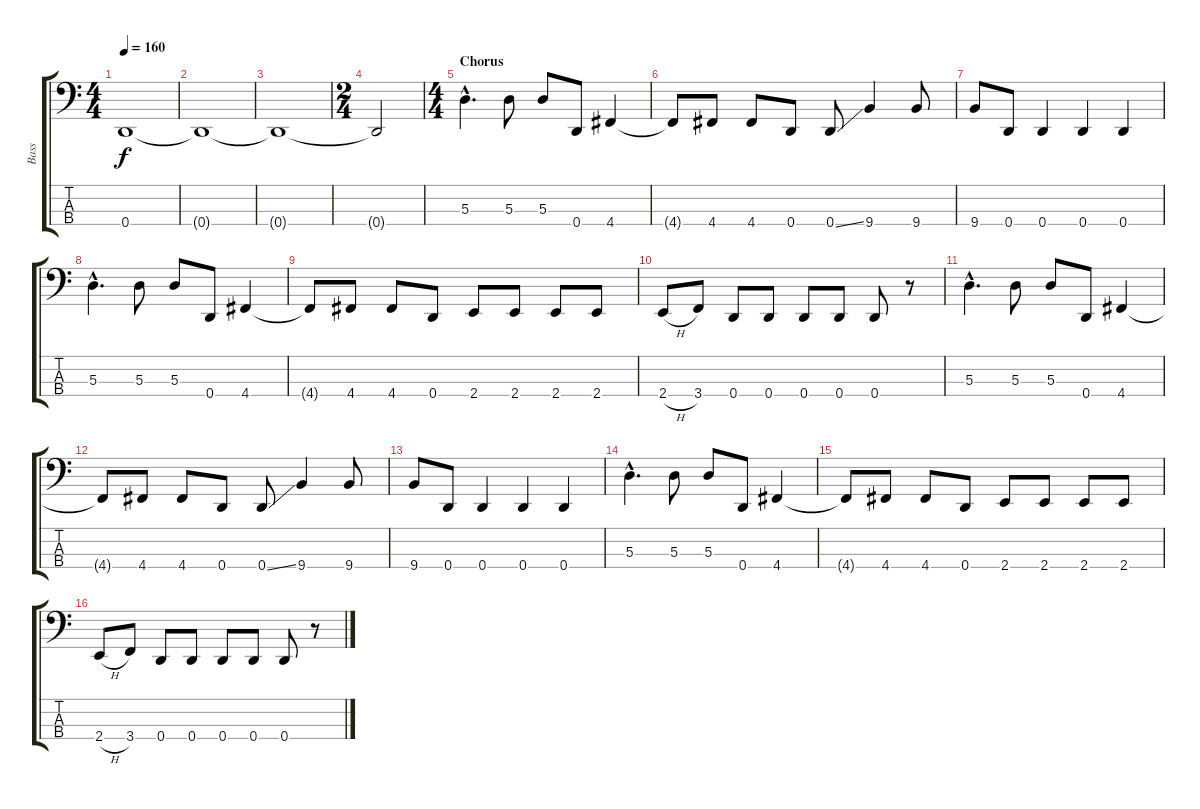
\track ("Bass" "Bass") {instrument electricbasspick}
\staff {score tabs}
\tuning (G2 D2 A1 D1) {hide}
\ts (4 4)
\tempo 160
\clef f4
\ks c
0.4{t}.1{dy f} |
0.4{t}.1 |
0.4{t}.1 |
\ts (2 4)
0.4{t}.2 |
\ts (4 4)
\section ("" "Chorus")
5.3{hac}.4{d} 5.3.8 5.3.8 0.4.8 4.4.4 |
4.4{t}.8 4.4.8 4.4.8 0.4.8 0.4{ss}.8 9.4.4 9.4.8 |
9.4.8 0.4.8 0.4.4 0.4.4 0.4.4 |
5.3{hac}.4{d} 5.3.8 5.3.8 0.4.8 4.4.4 |
4.4{t}.8 4.4.8 4.4.8 0.4.8 2.4.8 2.4.8 2.4.8 2.4.8 |
2.4{h}.8 3.4.8 0.4.8 0.4.8 0.4.8 0.4.8 0.4.8 r.8 |
5.3{hac}.4{d} 5.3.8 5.3.8 0.4.8 4.4.4 |
4.4{t}.8 4.4.8 4.4.8 0.4.8 0.4{ss}.8 9.4.4 9.4.8 |
9.4.8 0.4.8 0.4.4 0.4.4 0.4.4 |
5.3{hac}.4{d} 5.3.8 5.3.8 0.4.8 4.4.4 |
4.4{t}.8 4.4.8 4.4.8 0.4.8 2.4.8 2.4.8 2.4.8 2.4.8 |
2.4{h}.8 3.4.8 0.4.8 0.4.8 0.4.8 0.4.8 0.4.8 r.8
